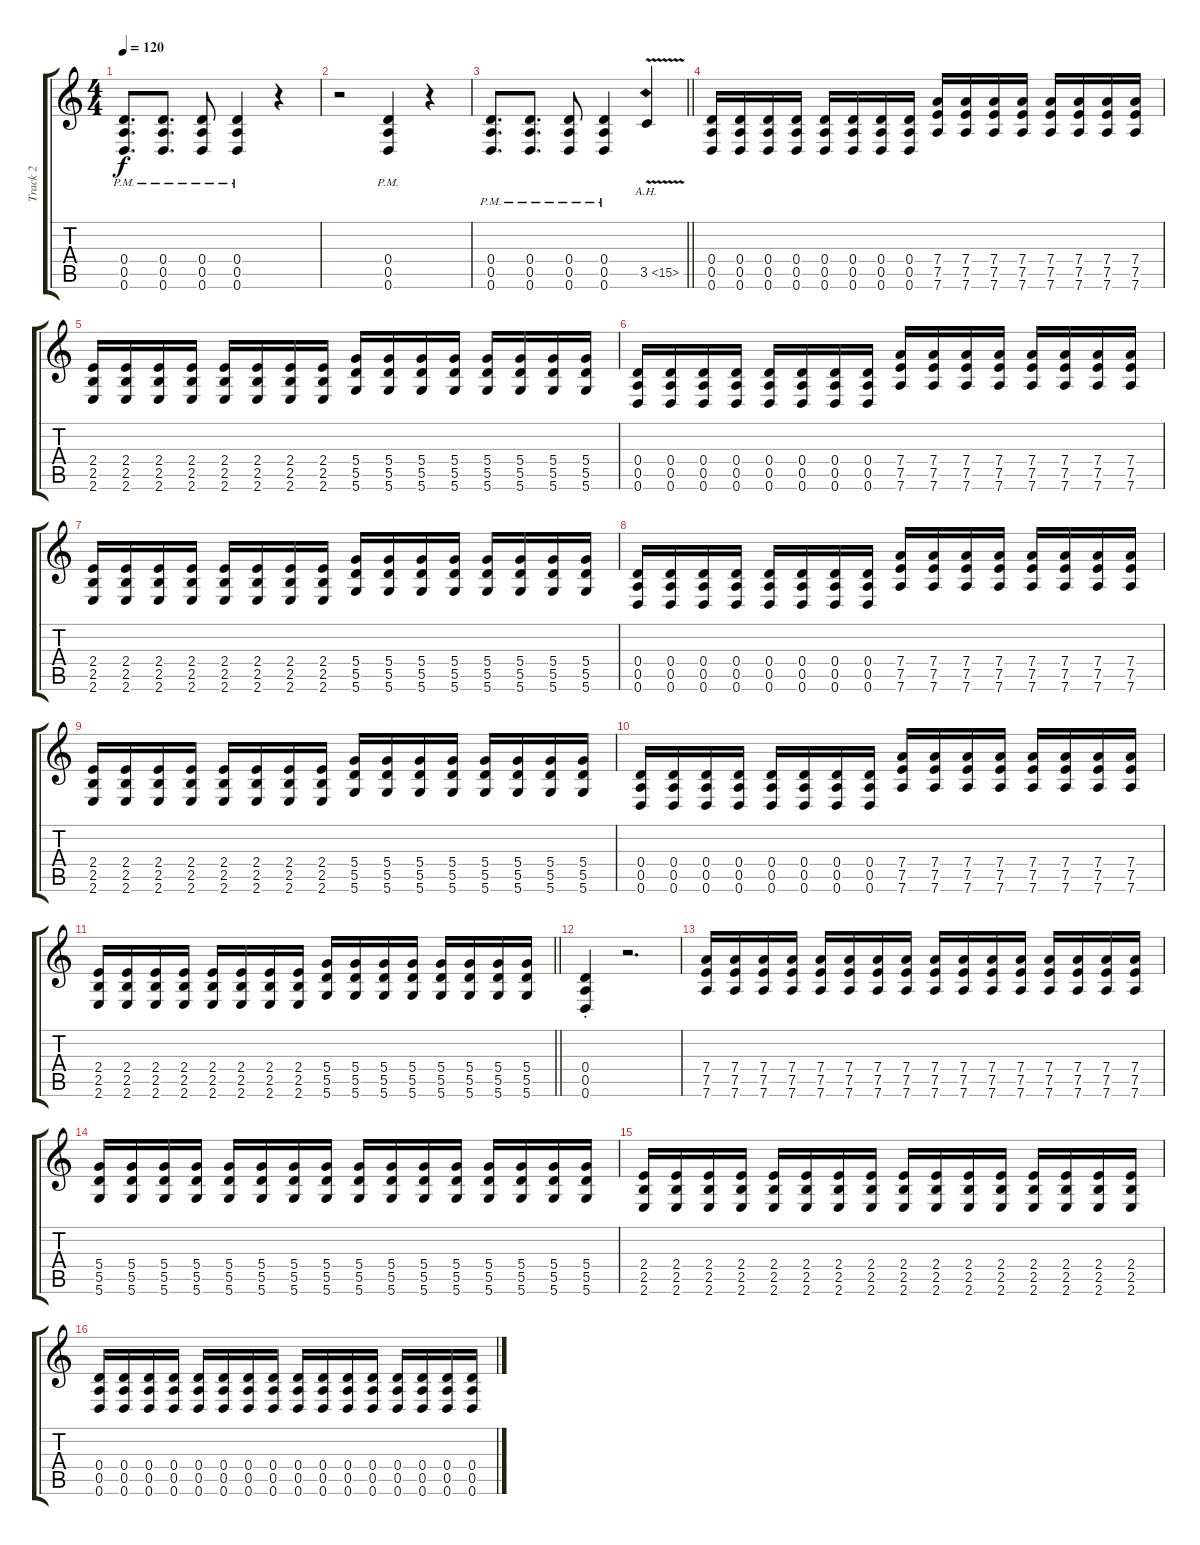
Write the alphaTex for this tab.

\track ("Track 2" "Track 2") {instrument distortionguitar}
\staff {score tabs}
\tuning (E4 B3 G3 D3 A2 D2) {hide}
\ts (4 4)
\tempo 120
\clef g2
\ks c
(0.4{pm} 0.5{pm} 0.6{pm}).8{d dy f} (0.4{pm} 0.5{pm} 0.6{pm}).8{d} (0.4{pm} 0.5{pm} 0.6{pm}).8 (0.4{pm} 0.5{pm} 0.6{pm}).4 r.4 |
r.2 (0.4{pm} 0.5{pm} 0.6{pm}).4 r.4 |
\barLineRight lightlight
(0.4{pm} 0.5{pm} 0.6{pm}).8{d} (0.4{pm} 0.5{pm} 0.6{pm}).8{d} (0.4{pm} 0.5{pm} 0.6{pm}).8 (0.4{pm} 0.5{pm} 0.6{pm}).4 3.5{ah 12 v}.4 |
\section ("" "")
(0.4 0.5 0.6).16 (0.4 0.5 0.6).16 (0.4 0.5 0.6).16 (0.4 0.5 0.6).16 (0.4 0.5 0.6).16 (0.4 0.5 0.6).16 (0.4 0.5 0.6).16 (0.4 0.5 0.6).16 (7.4 7.5 7.6).16 (7.4 7.5 7.6).16 (7.4 7.5 7.6).16 (7.4 7.5 7.6).16 (7.4 7.5 7.6).16 (7.4 7.5 7.6).16 (7.4 7.5 7.6).16 (7.4 7.5 7.6).16 |
(2.4 2.5 2.6).16 (2.4 2.5 2.6).16 (2.4 2.5 2.6).16 (2.4 2.5 2.6).16 (2.4 2.5 2.6).16 (2.4 2.5 2.6).16 (2.4 2.5 2.6).16 (2.4 2.5 2.6).16 (5.4 5.5 5.6).16 (5.4 5.5 5.6).16 (5.4 5.5 5.6).16 (5.4 5.5 5.6).16 (5.4 5.5 5.6).16 (5.4 5.5 5.6).16 (5.4 5.5 5.6).16 (5.4 5.5 5.6).16 |
(0.4 0.5 0.6).16 (0.4 0.5 0.6).16 (0.4 0.5 0.6).16 (0.4 0.5 0.6).16 (0.4 0.5 0.6).16 (0.4 0.5 0.6).16 (0.4 0.5 0.6).16 (0.4 0.5 0.6).16 (7.4 7.5 7.6).16 (7.4 7.5 7.6).16 (7.4 7.5 7.6).16 (7.4 7.5 7.6).16 (7.4 7.5 7.6).16 (7.4 7.5 7.6).16 (7.4 7.5 7.6).16 (7.4 7.5 7.6).16 |
(2.4 2.5 2.6).16 (2.4 2.5 2.6).16 (2.4 2.5 2.6).16 (2.4 2.5 2.6).16 (2.4 2.5 2.6).16 (2.4 2.5 2.6).16 (2.4 2.5 2.6).16 (2.4 2.5 2.6).16 (5.4 5.5 5.6).16 (5.4 5.5 5.6).16 (5.4 5.5 5.6).16 (5.4 5.5 5.6).16 (5.4 5.5 5.6).16 (5.4 5.5 5.6).16 (5.4 5.5 5.6).16 (5.4 5.5 5.6).16 |
(0.4 0.5 0.6).16 (0.4 0.5 0.6).16 (0.4 0.5 0.6).16 (0.4 0.5 0.6).16 (0.4 0.5 0.6).16 (0.4 0.5 0.6).16 (0.4 0.5 0.6).16 (0.4 0.5 0.6).16 (7.4 7.5 7.6).16 (7.4 7.5 7.6).16 (7.4 7.5 7.6).16 (7.4 7.5 7.6).16 (7.4 7.5 7.6).16 (7.4 7.5 7.6).16 (7.4 7.5 7.6).16 (7.4 7.5 7.6).16 |
(2.4 2.5 2.6).16 (2.4 2.5 2.6).16 (2.4 2.5 2.6).16 (2.4 2.5 2.6).16 (2.4 2.5 2.6).16 (2.4 2.5 2.6).16 (2.4 2.5 2.6).16 (2.4 2.5 2.6).16 (5.4 5.5 5.6).16 (5.4 5.5 5.6).16 (5.4 5.5 5.6).16 (5.4 5.5 5.6).16 (5.4 5.5 5.6).16 (5.4 5.5 5.6).16 (5.4 5.5 5.6).16 (5.4 5.5 5.6).16 |
(0.4 0.5 0.6).16 (0.4 0.5 0.6).16 (0.4 0.5 0.6).16 (0.4 0.5 0.6).16 (0.4 0.5 0.6).16 (0.4 0.5 0.6).16 (0.4 0.5 0.6).16 (0.4 0.5 0.6).16 (7.4 7.5 7.6).16 (7.4 7.5 7.6).16 (7.4 7.5 7.6).16 (7.4 7.5 7.6).16 (7.4 7.5 7.6).16 (7.4 7.5 7.6).16 (7.4 7.5 7.6).16 (7.4 7.5 7.6).16 |
\barLineRight lightlight
(2.4 2.5 2.6).16 (2.4 2.5 2.6).16 (2.4 2.5 2.6).16 (2.4 2.5 2.6).16 (2.4 2.5 2.6).16 (2.4 2.5 2.6).16 (2.4 2.5 2.6).16 (2.4 2.5 2.6).16 (5.4 5.5 5.6).16 (5.4 5.5 5.6).16 (5.4 5.5 5.6).16 (5.4 5.5 5.6).16 (5.4 5.5 5.6).16 (5.4 5.5 5.6).16 (5.4 5.5 5.6).16 (5.4 5.5 5.6).16 |
\section ("" "")
(0.4{st} 0.5{st} 0.6{st}).4 r.2{d} |
(7.4 7.5 7.6).16 (7.4 7.5 7.6).16 (7.4 7.5 7.6).16 (7.4 7.5 7.6).16 (7.4 7.5 7.6).16 (7.4 7.5 7.6).16 (7.4 7.5 7.6).16 (7.4 7.5 7.6).16 (7.4 7.5 7.6).16 (7.4 7.5 7.6).16 (7.4 7.5 7.6).16 (7.4 7.5 7.6).16 (7.4 7.5 7.6).16 (7.4 7.5 7.6).16 (7.4 7.5 7.6).16 (7.4 7.5 7.6).16 |
(5.4 5.5 5.6).16 (5.4 5.5 5.6).16 (5.4 5.5 5.6).16 (5.4 5.5 5.6).16 (5.4 5.5 5.6).16 (5.4 5.5 5.6).16 (5.4 5.5 5.6).16 (5.4 5.5 5.6).16 (5.4 5.5 5.6).16 (5.4 5.5 5.6).16 (5.4 5.5 5.6).16 (5.4 5.5 5.6).16 (5.4 5.5 5.6).16 (5.4 5.5 5.6).16 (5.4 5.5 5.6).16 (5.4 5.5 5.6).16 |
(2.4 2.5 2.6).16 (2.4 2.5 2.6).16 (2.4 2.5 2.6).16 (2.4 2.5 2.6).16 (2.4 2.5 2.6).16 (2.4 2.5 2.6).16 (2.4 2.5 2.6).16 (2.4 2.5 2.6).16 (2.4 2.5 2.6).16 (2.4 2.5 2.6).16 (2.4 2.5 2.6).16 (2.4 2.5 2.6).16 (2.4 2.5 2.6).16 (2.4 2.5 2.6).16 (2.4 2.5 2.6).16 (2.4 2.5 2.6).16 |
(0.4 0.5 0.6).16 (0.4 0.5 0.6).16 (0.4 0.5 0.6).16 (0.4 0.5 0.6).16 (0.4 0.5 0.6).16 (0.4 0.5 0.6).16 (0.4 0.5 0.6).16 (0.4 0.5 0.6).16 (0.4 0.5 0.6).16 (0.4 0.5 0.6).16 (0.4 0.5 0.6).16 (0.4 0.5 0.6).16 (0.4 0.5 0.6).16 (0.4 0.5 0.6).16 (0.4 0.5 0.6).16 (0.4 0.5 0.6).16
